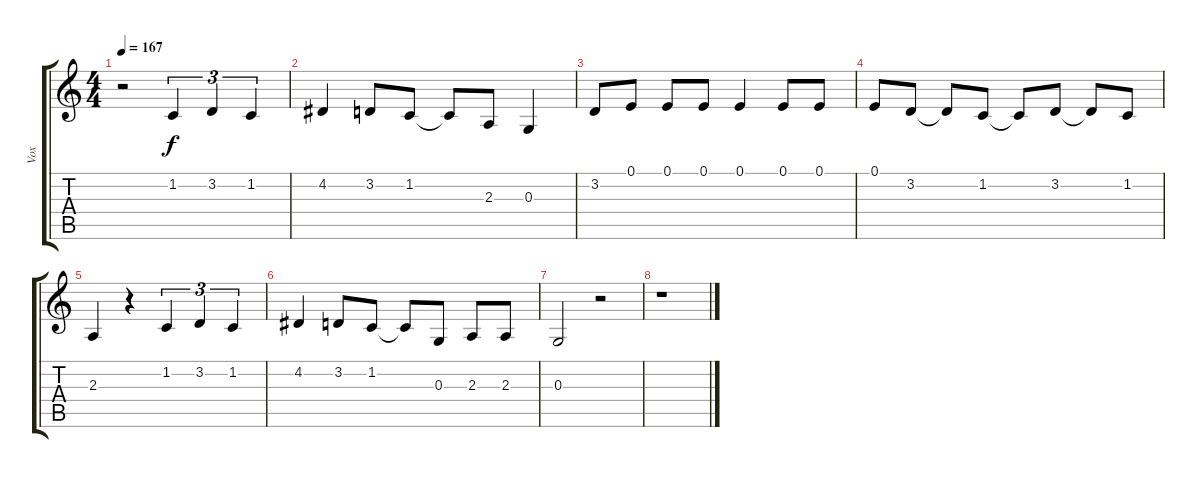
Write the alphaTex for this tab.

\track ("Vox" "Vox") {instrument bassoon}
\staff {score tabs}
\tuning (E4 B3 G3 D3 A2 E2) {hide}
\ts (4 4)
\tempo 167
\clef g2
\ks c
r.2{dy f} 1.2.4{tu (3 2)} 3.2.4{tu (3 2)} 1.2.4{tu (3 2)} |
4.2.4 3.2.8 1.2.8 1.2{t}.8 2.3.8 0.3.4 |
3.2.8 0.1.8 0.1.8 0.1.8 0.1.4 0.1.8 0.1.8 |
0.1.8 3.2.8 3.2{t}.8 1.2.8 1.2{t}.8 3.2.8 3.2{t}.8 1.2.8 |
2.3.4 r.4 1.2.4{tu (3 2)} 3.2.4{tu (3 2)} 1.2.4{tu (3 2)} |
4.2.4 3.2.8 1.2.8 1.2{t}.8 0.3.8 2.3.8 2.3.8 |
0.3.2 r.2 |
r.1
